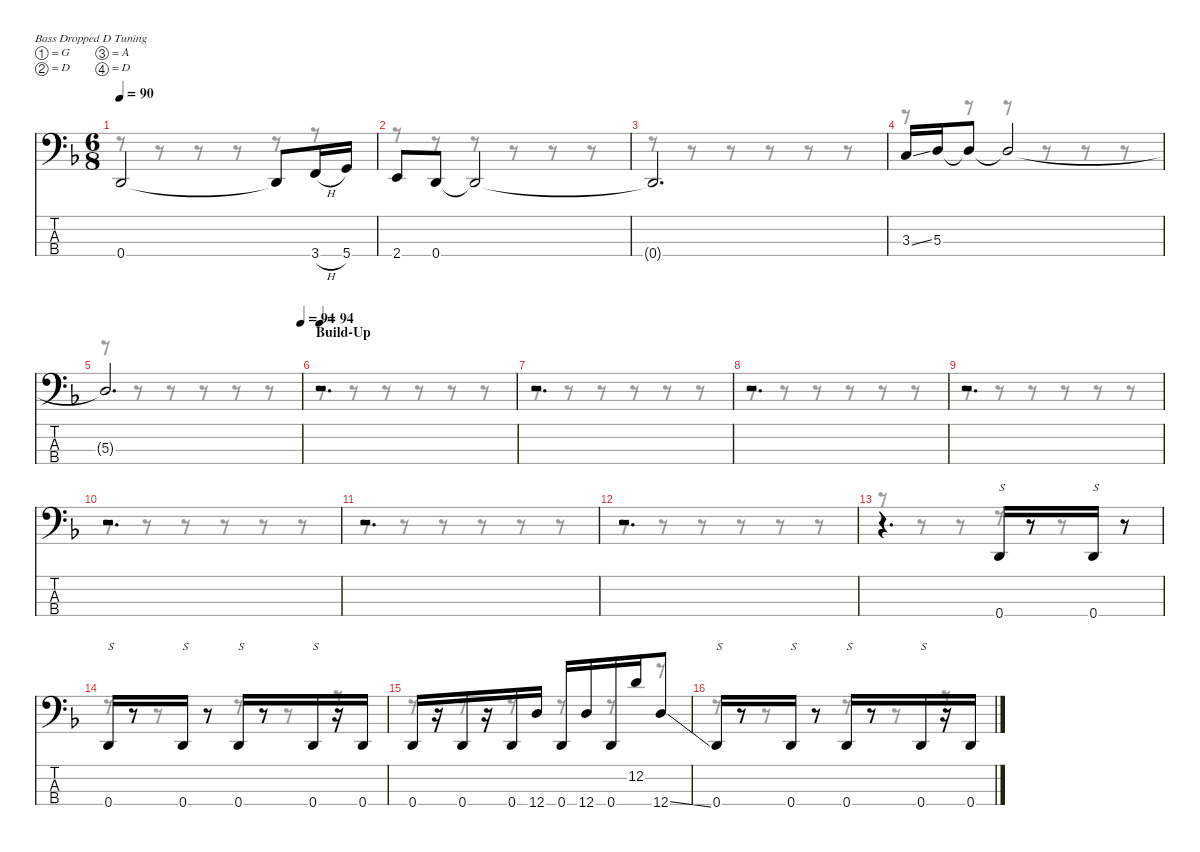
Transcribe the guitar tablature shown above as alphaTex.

\defaultSystemsLayout 4
\hideDynamics
\bracketExtendMode nobrackets
\singleTrackTrackNamePolicy hidden
\multiTrackTrackNamePolicy hidden
\otherSystemsTrackNameOrientation horizontal
\track ("M. Mendez" "el.bs.") {instrument electricbassfinger}
\staff {score tabs}
\tuning (G2 D2 A1 D1)
\voice
\ts (6 8)
\tempo 90
\clef f4
\ks dminor
0.4{t acc forcenatural}.2{dy f beam Up} 0.4{t acc forcenatural}.8{beam Up} 3.4{h acc forcenatural}.16{beam Up} 5.4{acc forcenatural}.16{beam Up} |
2.4{acc forcenatural}.8{beam Up} 0.4{acc forcenatural}.8{beam Up} 0.4{t acc forcenatural}.2{beam Up} |
0.4{t acc forcenatural}.2{d beam Up} |
3.3{ss acc forcenatural}.16{beam Up} 5.3{acc forcenatural}.16{dy ff beam Up} 5.3{t acc forcenatural}.8{dy f beam Up} 5.3{t acc forcenatural}.2{beam Up} |
\tempo (94 1)
5.3{t acc forcenatural}.2{d beam Up} |
\section ("" "Build-Up")
\tempo 94
r.2{d beam Up} |
r.2{d beam Up} |
r.2{d beam Up} |
r.2{d beam Up} |
r.2{d beam Up} |
r.2{d beam Up} |
r.2{d beam Up} |
r.4{d beam Up} 0.4{acc forcenatural}.16{txt "S" beam Up} r.8{beam Up} 0.4{acc forcenatural}.16{txt "S" beam Up} r.8{beam Up} |
0.4{acc forcenatural}.16{txt "S" dy ff beam Up} r.8{beam Up} 0.4{acc forcenatural}.16{txt "S" beam Up} r.8{beam Up} 0.4{acc forcenatural}.16{txt "S" beam Up} r.8{beam Up} 0.4{acc forcenatural}.16{txt "S" beam Up} r.16{beam Up} 0.4{acc forcenatural}.16{beam Up} |
0.4{acc forcenatural}.16{beam Up} r.16{beam Up} 0.4{acc forcenatural}.16{beam Up} r.16{beam Up} 0.4{acc forcenatural}.16{beam Up} 12.4{acc forcenatural}.16{dy f beam Up} 0.4{acc forcenatural}.16{dy ff beam Up} 12.4{acc forcenatural}.16{dy f beam Up} 0.4{acc forcenatural}.16{beam Up} 12.2{acc forcenatural}.16{beam Up} 12.4{ss acc forcenatural}.8{beam Up} |
0.4{acc forcenatural}.16{txt "S" dy ff beam Up} r.8{beam Up} 0.4{acc forcenatural}.16{txt "S" beam Up} r.8{beam Up} 0.4{acc forcenatural}.16{txt "S" beam Up} r.8{beam Up} 0.4{acc forcenatural}.16{txt "S" beam Up} r.16{beam Up} 0.4{acc forcenatural}.16{beam Up}
\voice
\clef f4
\ottava regular
\simile none
\ks dminor
r.8{dy mf beam Down} r.8{beam Down} r.8{beam Down} r.8{beam Down} r.8{beam Down} r.8{beam Down} |
r.8{beam Down} r.8{beam Down} r.8{beam Down} r.8{beam Down} r.8{beam Down} r.8{beam Down} |
r.8{beam Down} r.8{beam Down} r.8{beam Down} r.8{beam Down} r.8{beam Down} r.8{beam Down} |
r.8{beam Down} r.8{beam Down} r.8{beam Down} r.8{beam Down} r.8{beam Down} r.8{beam Down} |
r.8{beam Down} r.8{beam Down} r.8{beam Down} r.8{beam Down} r.8{beam Down} r.8{beam Down} |
r.8{beam Down} r.8{beam Down} r.8{beam Down} r.8{beam Down} r.8{beam Down} r.8{beam Down} |
r.8{beam Down} r.8{beam Down} r.8{beam Down} r.8{beam Down} r.8{beam Down} r.8{beam Down} |
r.8{beam Down} r.8{beam Down} r.8{beam Down} r.8{beam Down} r.8{beam Down} r.8{beam Down} |
r.8{beam Down} r.8{beam Down} r.8{beam Down} r.8{beam Down} r.8{beam Down} r.8{beam Down} |
r.8{beam Down} r.8{beam Down} r.8{beam Down} r.8{beam Down} r.8{beam Down} r.8{beam Down} |
r.8{beam Down} r.8{beam Down} r.8{beam Down} r.8{beam Down} r.8{beam Down} r.8{beam Down} |
r.8{beam Down} r.8{beam Down} r.8{beam Down} r.8{beam Down} r.8{beam Down} r.8{beam Down} |
r.8{beam Down} r.8{beam Down} r.8{beam Down} r.8{beam Down} r.8{beam Down} r.8{beam Down} |
r.8{beam Down} r.8{beam Down} r.8{beam Down} r.8{beam Down} r.8{beam Down} r.8{beam Down} |
r.8{beam Down} r.8{beam Down} r.8{beam Down} r.8{beam Down} r.8{beam Down} r.8{beam Down} |
r.8{beam Down} r.8{beam Down} r.8{beam Down} r.8{beam Down} r.8{beam Down} r.8{beam Down}
